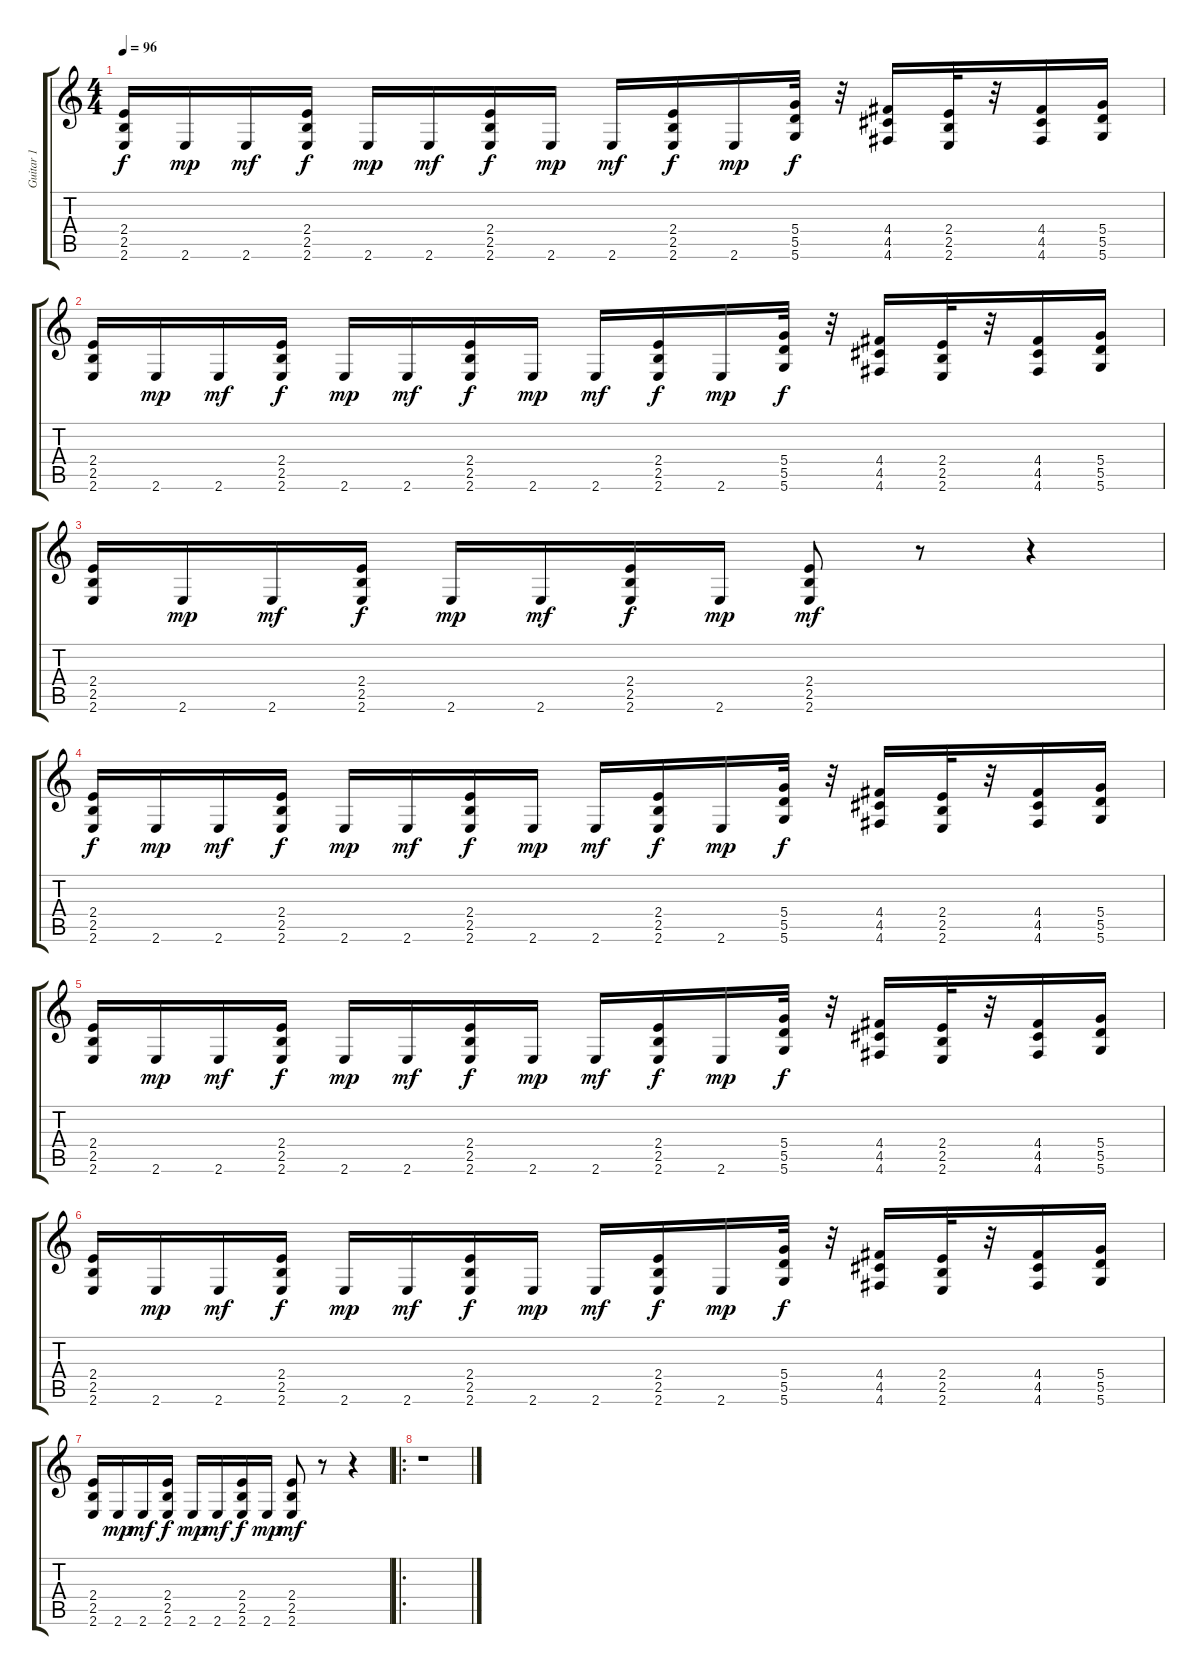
\track ("Guitar 1" "Guitar 1") {instrument distortionguitar}
\staff {score tabs}
\tuning (E4 B3 G3 D3 A2 D2) {hide}
\ts (4 4)
\tempo 96
\clef g2
\ks c
(2.4 2.5 2.6).16{dy f} 2.6.16{dy mp} 2.6.16{dy mf} (2.4 2.5 2.6).16{dy f} 2.6.16{dy mp} 2.6.16{dy mf} (2.4 2.5 2.6).16{dy f} 2.6.16{dy mp} 2.6.16{dy mf} (2.4 2.5 2.6).16{dy f} 2.6.16{dy mp} (5.4 5.5 5.6).32{dy f} r.32 (4.4 4.5 4.6).16 (2.4 2.5 2.6).32 r.32 (4.4 4.5 4.6).16 (5.4 5.5 5.6).16 |
(2.4 2.5 2.6).16 2.6.16{dy mp} 2.6.16{dy mf} (2.4 2.5 2.6).16{dy f} 2.6.16{dy mp} 2.6.16{dy mf} (2.4 2.5 2.6).16{dy f} 2.6.16{dy mp} 2.6.16{dy mf} (2.4 2.5 2.6).16{dy f} 2.6.16{dy mp} (5.4 5.5 5.6).32{dy f} r.32 (4.4 4.5 4.6).16 (2.4 2.5 2.6).32 r.32 (4.4 4.5 4.6).16 (5.4 5.5 5.6).16 |
(2.4 2.5 2.6).16 2.6.16{dy mp} 2.6.16{dy mf} (2.4 2.5 2.6).16{dy f} 2.6.16{dy mp} 2.6.16{dy mf} (2.4 2.5 2.6).16{dy f} 2.6.16{dy mp} (2.4 2.5 2.6).8{dy mf} r.8 r.4 |
(2.4 2.5 2.6).16{dy f} 2.6.16{dy mp} 2.6.16{dy mf} (2.4 2.5 2.6).16{dy f} 2.6.16{dy mp} 2.6.16{dy mf} (2.4 2.5 2.6).16{dy f} 2.6.16{dy mp} 2.6.16{dy mf} (2.4 2.5 2.6).16{dy f} 2.6.16{dy mp} (5.4 5.5 5.6).32{dy f} r.32 (4.4 4.5 4.6).16 (2.4 2.5 2.6).32 r.32 (4.4 4.5 4.6).16 (5.4 5.5 5.6).16 |
(2.4 2.5 2.6).16 2.6.16{dy mp} 2.6.16{dy mf} (2.4 2.5 2.6).16{dy f} 2.6.16{dy mp} 2.6.16{dy mf} (2.4 2.5 2.6).16{dy f} 2.6.16{dy mp} 2.6.16{dy mf} (2.4 2.5 2.6).16{dy f} 2.6.16{dy mp} (5.4 5.5 5.6).32{dy f} r.32 (4.4 4.5 4.6).16 (2.4 2.5 2.6).32 r.32 (4.4 4.5 4.6).16 (5.4 5.5 5.6).16 |
(2.4 2.5 2.6).16 2.6.16{dy mp} 2.6.16{dy mf} (2.4 2.5 2.6).16{dy f} 2.6.16{dy mp} 2.6.16{dy mf} (2.4 2.5 2.6).16{dy f} 2.6.16{dy mp} 2.6.16{dy mf} (2.4 2.5 2.6).16{dy f} 2.6.16{dy mp} (5.4 5.5 5.6).32{dy f} r.32 (4.4 4.5 4.6).16 (2.4 2.5 2.6).32 r.32 (4.4 4.5 4.6).16 (5.4 5.5 5.6).16 |
(2.4 2.5 2.6).16 2.6.16{dy mp} 2.6.16{dy mf} (2.4 2.5 2.6).16{dy f} 2.6.16{dy mp} 2.6.16{dy mf} (2.4 2.5 2.6).16{dy f} 2.6.16{dy mp} (2.4 2.5 2.6).8{dy mf} r.8 r.4 |
\ro
r.1
